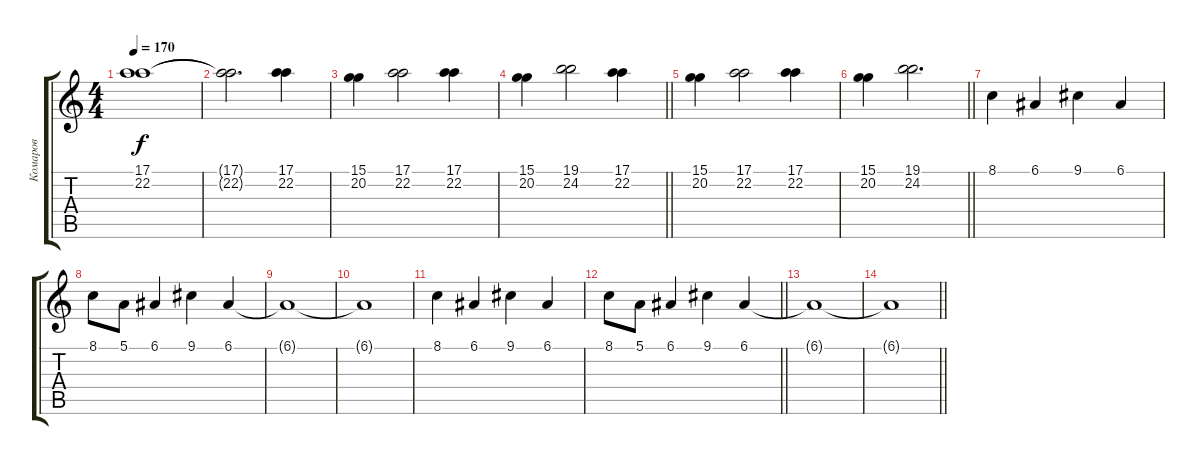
\track ("Комаров" "Комаров") {instrument pad3polysynth}
\staff {score tabs}
\tuning (E4 B3 G3 D3 A2 E2) {hide}
\ts (4 4)
\tempo 170
\clef g2
\ks c
(17.1 22.2).1{dy f} |
(17.1{t} 22.2{t}).2{d} (17.1 22.2).4 |
(15.1 20.2).4 (17.1 22.2).2 (17.1 22.2).4 |
\barLineRight lightlight
(15.1 20.2).4 (19.1 24.2).2 (17.1 22.2).4 |
(15.1 20.2).4 (17.1 22.2).2 (17.1 22.2).4 |
\barLineRight lightlight
(15.1 20.2).4 (19.1 24.2).2{d} |
8.1.4 6.1.4 9.1.4 6.1.4 |
8.1.8 5.1.8 6.1.4 9.1.4 6.1.4 |
6.1{t}.1 |
6.1{t}.1 |
8.1.4 6.1.4 9.1.4 6.1.4 |
\barLineRight lightlight
8.1.8 5.1.8 6.1.4 9.1.4 6.1.4 |
6.1{t}.1 |
\barLineRight lightlight
6.1{t}.1
